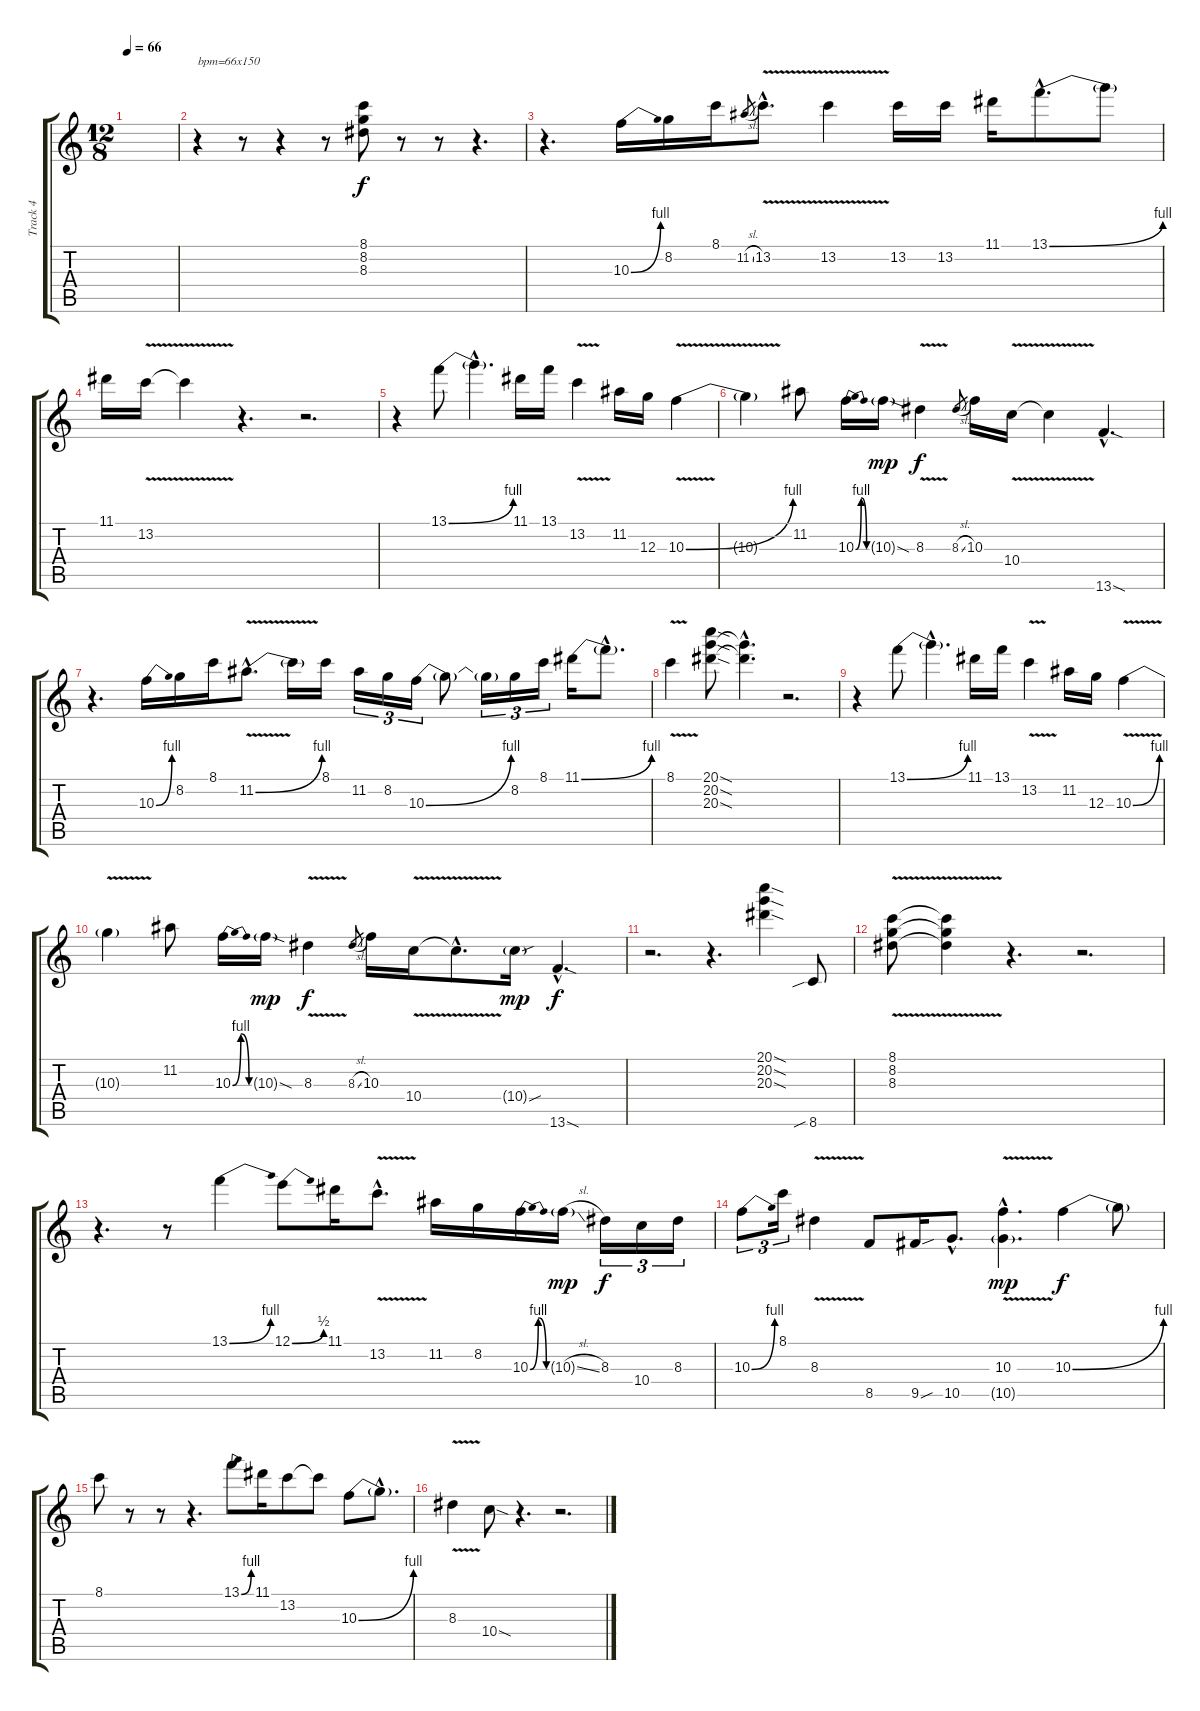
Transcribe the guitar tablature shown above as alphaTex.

\track ("Track 4" "Track 4") {instrument overdrivenguitar}
\staff {score tabs}
\tuning (E4 B3 G3 D3 A2 E2) {hide}
\ts (12 8)
\tempo 66
\clef g2
\ks c
|
r.4{txt "bpm=66x150"} r.8 r.4 r.8 (8.1 8.2 8.3).8 r.8 r.8 r.4{d} |
r.4{d} 10.3{be (bend 0 0 60 4)}.16 8.2.16 8.1.16 11.2{sl}.8{gr} 13.2{v hac}.8{d} 13.2{v}.4 13.2.16 13.2.16 11.1.16 13.1{be (bend 0 0 60 4) hac}.8{d} 13.1{t}.8 |
11.1.16 13.2{v}.16 13.2{t}.4 r.4{d} r.2{d} |
r.4 13.1{be (bend 0 0 60 4)}.8 13.1{hac t}.4{d} 11.1.16 13.1.16 13.2{v}.4 11.2.16 12.3.16 10.3{be (bend 0 0 60 4) v}.4 |
10.3{t}.4 11.2.8 10.3{be (bendrelease 0 0 15 4 45 4 60 0)}.16 10.3{sod g}.16{dy mp} 8.3{v}.4{dy f} 8.3{sl}.8{gr} 10.3.16 10.4{v}.16 10.4{t}.4 13.6{sod hac}.4{d} |
r.4{d} 10.3{be (bend 0 0 60 4)}.16 8.2.16 8.1.16 11.2{be (bend 0 0 60 4) v hac}.8{d} 11.2{t}.16 8.1.16 11.2.16{tu (3 2)} 8.2.16{tu (3 2)} 10.3{be (bend 0 0 60 4)}.16{tu (3 2)} 10.3{t}.8 10.3{t}.16{tu (3 2)} 8.2.16{tu (3 2)} 8.1.16{tu (3 2)} 11.1{be (bend 0 0 60 4)}.16 11.1{hac t}.8{d} |
8.1{v}.4 (20.1{sod} 20.2{sod} 20.3{sod}).8 (20.2{hac t} 20.3{hac t}).4{d} r.2{d} |
r.4 13.1{be (bend 0 0 60 4)}.8 13.1{hac t}.4{d} 11.1.16 13.1.16 13.2{v}.4 11.2.16 12.3.16 10.3{be (bend 0 0 60 4) v}.4 |
10.3{t}.4 11.2.8 10.3{be (bendrelease 0 0 15 4 45 4 60 0)}.16 10.3{sod g}.16{dy mp} 8.3{v}.4{dy f} 8.3{sl}.8{gr} 10.3.16 10.4{v}.16 10.4{hac t}.8{d} 10.4{sou g}.16{dy mp} 13.6{sod hac}.4{d dy f} |
r.2{d} r.4{d} (20.1{sod} 20.2{sod} 20.3{sod}).4 8.6{sib}.8 |
(8.1{v} 8.2 8.3).8 (8.1{t} 8.2{t} 8.3{t}).4 r.4{d} r.2{d} |
r.4{d} r.8 13.1{be (bend 0 0 60 4)}.4 12.1{be (bend 0 0 60 2)}.8 11.1.16 13.2{v hac}.8{d} 11.2.16 8.2.16 10.3{be (bendrelease 0 0 15 4 45 4 60 0)}.16 10.3{sl g}.16{dy mp} 8.3.16{tu (3 2) dy f} 10.4.16{tu (3 2)} 8.3.16{tu (3 2)} |
10.3{be (bend 0 0 60 4)}.8{tu (3 2)} 8.1.16{tu (3 2)} 8.3{v}.4 8.5.8 9.5{sou}.16 10.5{hac}.8{d} (10.3{v hac} 10.5{v g hac}).4{d dy mp} 10.3{be (bend 0 0 60 4)}.4{dy f} 10.3{t}.8 |
8.1.8 r.8 r.8 r.4{d} 13.1{be (bend 0 0 60 4)}.8 11.1.16 13.2.8 13.2{t}.8 10.3{be (bend 0 0 60 4)}.8 10.3{hac t}.8{d} |
8.3{v}.4 10.4{sod}.8 r.4{d} r.2{d}
